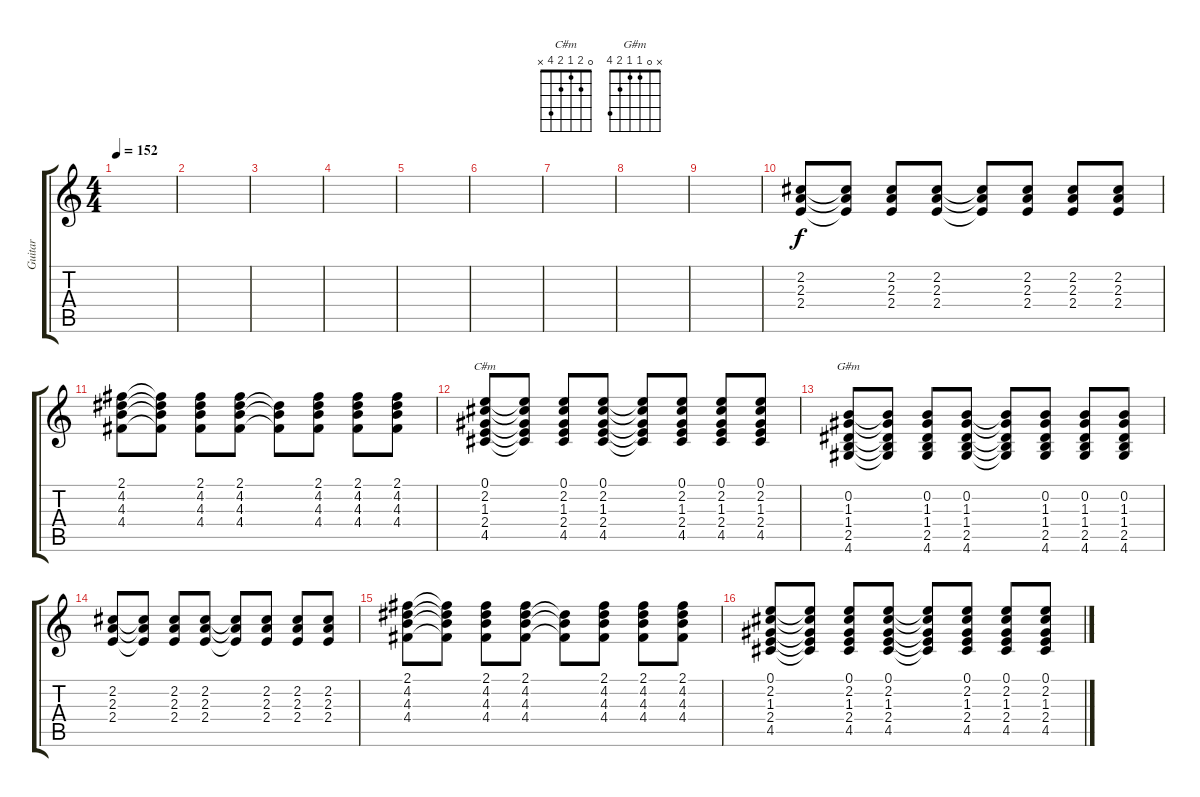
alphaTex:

\track ("Guitar" "Guitar") {instrument distortionguitar}
\staff {score tabs}
\tuning (E4 B3 G3 D3 A2 E2) {hide}
\chord ("C#m" 0 2 1 2 4 x)
\chord ("G#m" x 0 1 1 2 4)
\ts (4 4)
\tempo 152
\clef g2
\ks c
|
|
|
|
|
|
|
|
|
(2.2 2.3 2.4).8 (2.2{t} 2.3{t} 2.4{t}).8 (2.2 2.3 2.4).8 (2.2 2.3 2.4).8 (2.2{t} 2.3{t} 2.4{t}).8 (2.2 2.3 2.4).8 (2.2 2.3 2.4).8 (2.2 2.3 2.4).8 |
(2.1 4.2 4.3 4.4).8 (2.1{t} 4.2{t} 4.3{t} 4.4{t}).8 (2.1 4.2 4.3 4.4).8 (2.1 4.2 4.3 4.4).8 (4.2{t} 4.3{t} 4.4{t}).8 (2.1 4.2 4.3 4.4).8 (2.1 4.2 4.3 4.4).8 (2.1 4.2 4.3 4.4).8 |
(0.1 2.2 1.3 2.4 4.5).8{ch "C#m"} (0.1{t} 2.2{t} 1.3{t} 2.4{t} 4.5{t}).8 (0.1 2.2 1.3 2.4 4.5).8 (0.1 2.2 1.3 2.4 4.5).8 (0.1{t} 2.2{t} 1.3{t} 2.4{t} 4.5{t}).8 (0.1 2.2 1.3 2.4 4.5).8 (0.1 2.2 1.3 2.4 4.5).8 (0.1 2.2 1.3 2.4 4.5).8 |
(0.2 1.3 1.4 2.5 4.6).8{ch "G#m"} (0.2{t} 1.3{t} 1.4{t} 2.5{t} 4.6{t}).8 (0.2 1.3 1.4 2.5 4.6).8 (0.2 1.3 1.4 2.5 4.6).8 (0.2{t} 1.3{t} 1.4{t} 2.5{t} 4.6{t}).8 (0.2 1.3 1.4 2.5 4.6).8 (0.2 1.3 1.4 2.5 4.6).8 (0.2 1.3 1.4 2.5 4.6).8 |
(2.2 2.3 2.4).8 (2.2{t} 2.3{t} 2.4{t}).8 (2.2 2.3 2.4).8 (2.2 2.3 2.4).8 (2.2{t} 2.3{t} 2.4{t}).8 (2.2 2.3 2.4).8 (2.2 2.3 2.4).8 (2.2 2.3 2.4).8 |
(2.1 4.2 4.3 4.4).8 (2.1{t} 4.2{t} 4.3{t} 4.4{t}).8 (2.1 4.2 4.3 4.4).8 (2.1 4.2 4.3 4.4).8 (4.2{t} 4.3{t} 4.4{t}).8 (2.1 4.2 4.3 4.4).8 (2.1 4.2 4.3 4.4).8 (2.1 4.2 4.3 4.4).8 |
(0.1 2.2 1.3 2.4 4.5).8 (0.1{t} 2.2{t} 1.3{t} 2.4{t} 4.5{t}).8 (0.1 2.2 1.3 2.4 4.5).8 (0.1 2.2 1.3 2.4 4.5).8 (0.1{t} 2.2{t} 1.3{t} 2.4{t} 4.5{t}).8 (0.1 2.2 1.3 2.4 4.5).8 (0.1 2.2 1.3 2.4 4.5).8 (0.1 2.2 1.3 2.4 4.5).8
